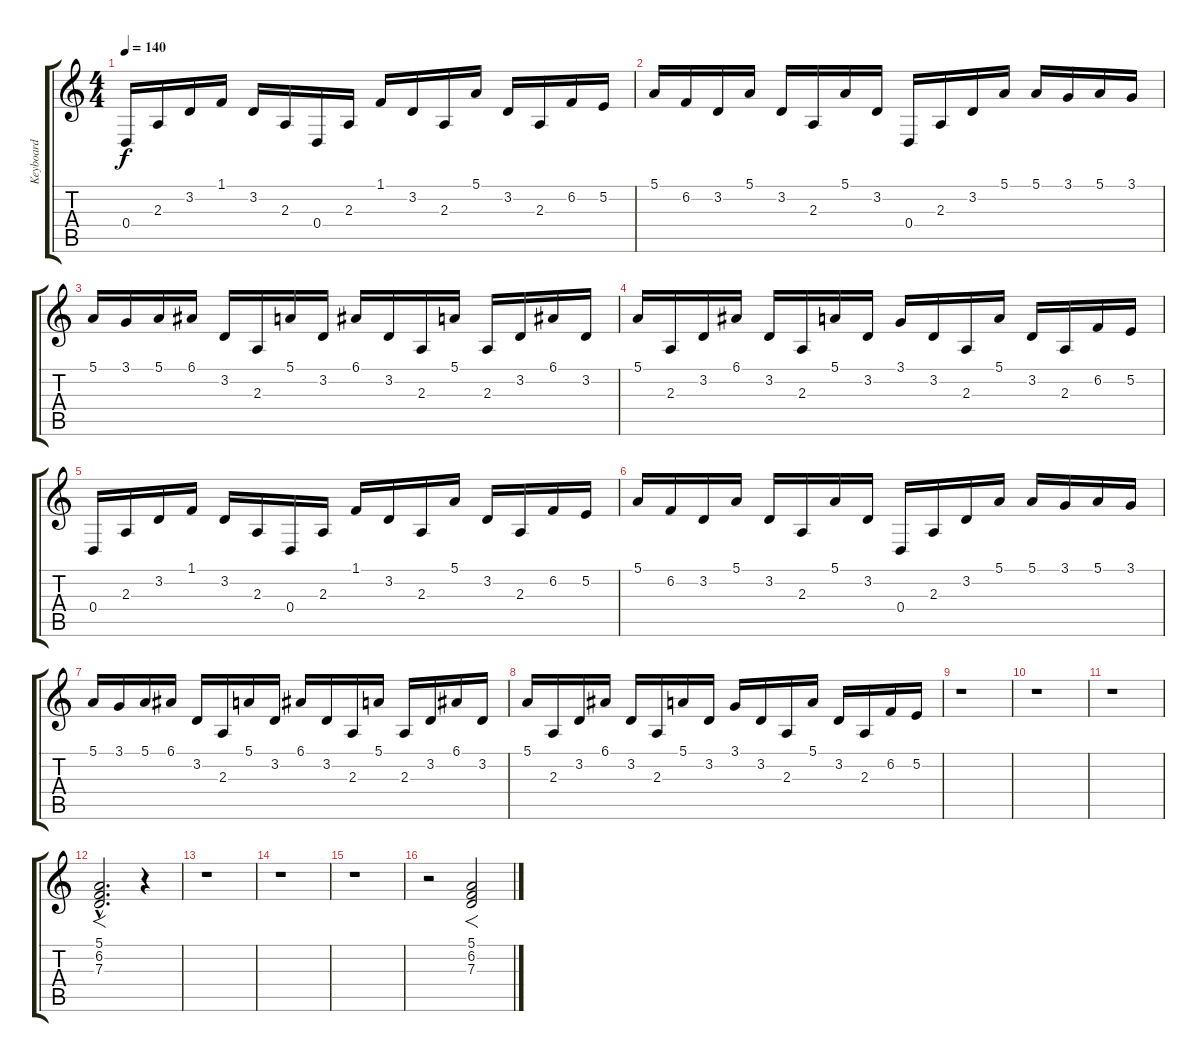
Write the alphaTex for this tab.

\track ("Keyboard" "Keyboard") {instrument clavinet}
\staff {score tabs}
\tuning (E4 B3 G3 D3 A2 D2) {hide}
\ts (4 4)
\tempo 140
\clef g2
\ks c
0.4.16{dy f} 2.3.16 3.2.16 1.1.16 3.2.16 2.3.16 0.4.16 2.3.16 1.1.16 3.2.16 2.3.16 5.1.16 3.2.16 2.3.16 6.2.16 5.2.16 |
5.1.16 6.2.16 3.2.16 5.1.16 3.2.16 2.3.16 5.1.16 3.2.16 0.4.16 2.3.16 3.2.16 5.1.16 5.1.16 3.1.16 5.1.16 3.1.16 |
5.1.16 3.1.16 5.1.16 6.1.16 3.2.16 2.3.16 5.1.16 3.2.16 6.1.16 3.2.16 2.3.16 5.1.16 2.3.16 3.2.16 6.1.16 3.2.16 |
5.1.16 2.3.16 3.2.16 6.1.16 3.2.16 2.3.16 5.1.16 3.2.16 3.1.16 3.2.16 2.3.16 5.1.16 3.2.16 2.3.16 6.2.16 5.2.16 |
0.4.16 2.3.16 3.2.16 1.1.16 3.2.16 2.3.16 0.4.16 2.3.16 1.1.16 3.2.16 2.3.16 5.1.16 3.2.16 2.3.16 6.2.16 5.2.16 |
5.1.16 6.2.16 3.2.16 5.1.16 3.2.16 2.3.16 5.1.16 3.2.16 0.4.16 2.3.16 3.2.16 5.1.16 5.1.16 3.1.16 5.1.16 3.1.16 |
5.1.16 3.1.16 5.1.16 6.1.16 3.2.16 2.3.16 5.1.16 3.2.16 6.1.16 3.2.16 2.3.16 5.1.16 2.3.16 3.2.16 6.1.16 3.2.16 |
5.1.16 2.3.16 3.2.16 6.1.16 3.2.16 2.3.16 5.1.16 3.2.16 3.1.16 3.2.16 2.3.16 5.1.16 3.2.16 2.3.16 6.2.16 5.2.16 |
r.1 |
r.1 |
r.1 |
(5.1{hac} 6.2{hac} 7.3{hac}).2{f d instrument choiraahs} r.4 |
r.1 |
r.1 |
r.1 |
r.2 (5.1 6.2 7.3).2{f}
